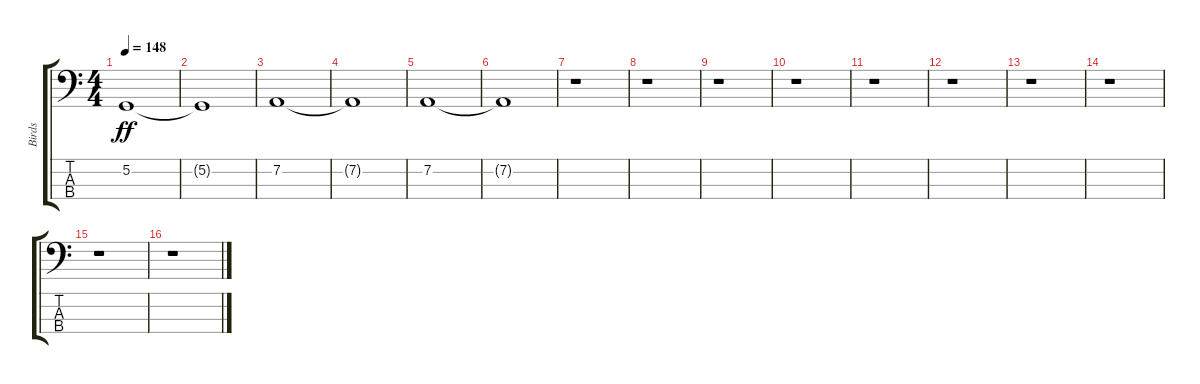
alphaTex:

\track ("Birds" "Birds") {instrument birdtweet}
\staff {score tabs}
\tuning (G2 D2 A1 E1) {hide}
\ts (4 4)
\tempo 148
\clef f4
\ks c
5.2.1{dy ff} |
5.2{t}.1 |
7.2.1 |
7.2{t}.1 |
7.2.1 |
7.2{t}.1 |
r.1 |
r.1 |
r.1 |
r.1 |
r.1 |
r.1 |
r.1 |
r.1 |
r.1 |
r.1
